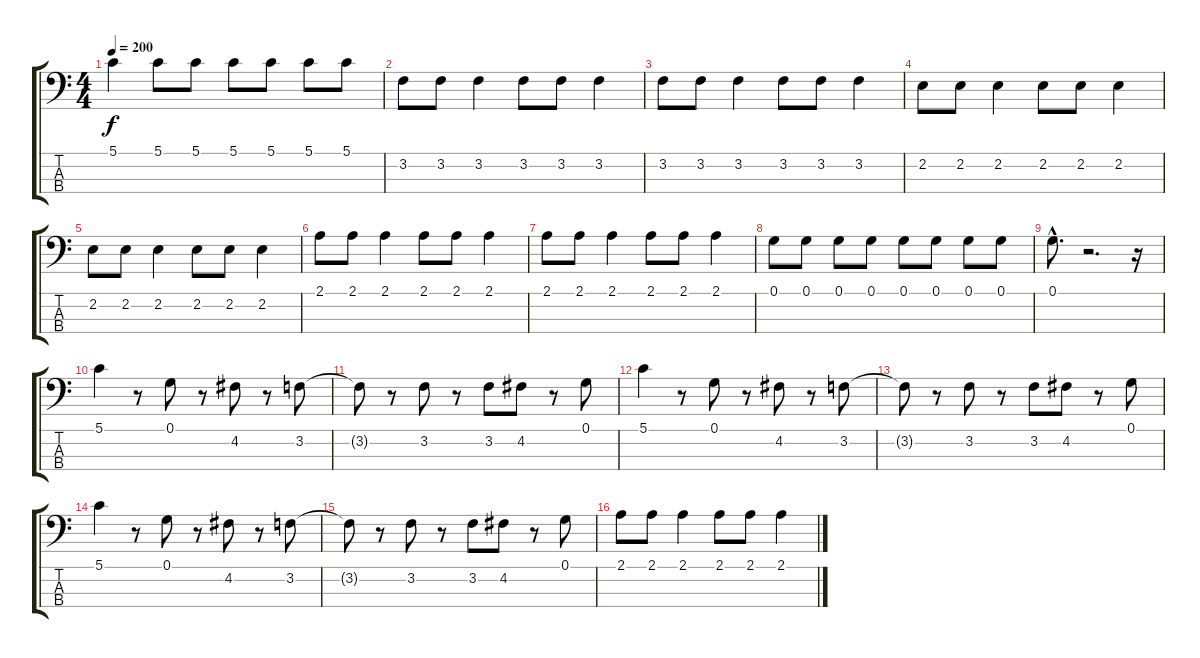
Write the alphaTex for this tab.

\track "" {instrument electricbassfinger}
\staff {score tabs}
\tuning (G2 D2 A1 E1) {hide}
\ts (4 4)
\tempo 200
\clef f4
\ks c
5.1.4{dy f} 5.1.8 5.1.8 5.1.8 5.1.8 5.1.8 5.1.8 |
3.2.8 3.2.8 3.2.4 3.2.8 3.2.8 3.2.4 |
3.2.8 3.2.8 3.2.4 3.2.8 3.2.8 3.2.4 |
2.2.8 2.2.8 2.2.4 2.2.8 2.2.8 2.2.4 |
2.2.8 2.2.8 2.2.4 2.2.8 2.2.8 2.2.4 |
2.1.8 2.1.8 2.1.4 2.1.8 2.1.8 2.1.4 |
2.1.8 2.1.8 2.1.4 2.1.8 2.1.8 2.1.4 |
0.1.8 0.1.8 0.1.8 0.1.8 0.1.8 0.1.8 0.1.8 0.1.8 |
0.1{hac}.8{d} r.2{d} r.16 |
5.1.4 r.8 0.1.8 r.8 4.2.8 r.8 3.2.8 |
3.2{t}.8 r.8 3.2.8 r.8 3.2.8 4.2.8 r.8 0.1.8 |
5.1.4 r.8 0.1.8 r.8 4.2.8 r.8 3.2.8 |
3.2{t}.8 r.8 3.2.8 r.8 3.2.8 4.2.8 r.8 0.1.8 |
5.1.4 r.8 0.1.8 r.8 4.2.8 r.8 3.2.8 |
3.2{t}.8 r.8 3.2.8 r.8 3.2.8 4.2.8 r.8 0.1.8 |
2.1.8 2.1.8 2.1.4 2.1.8 2.1.8 2.1.4
